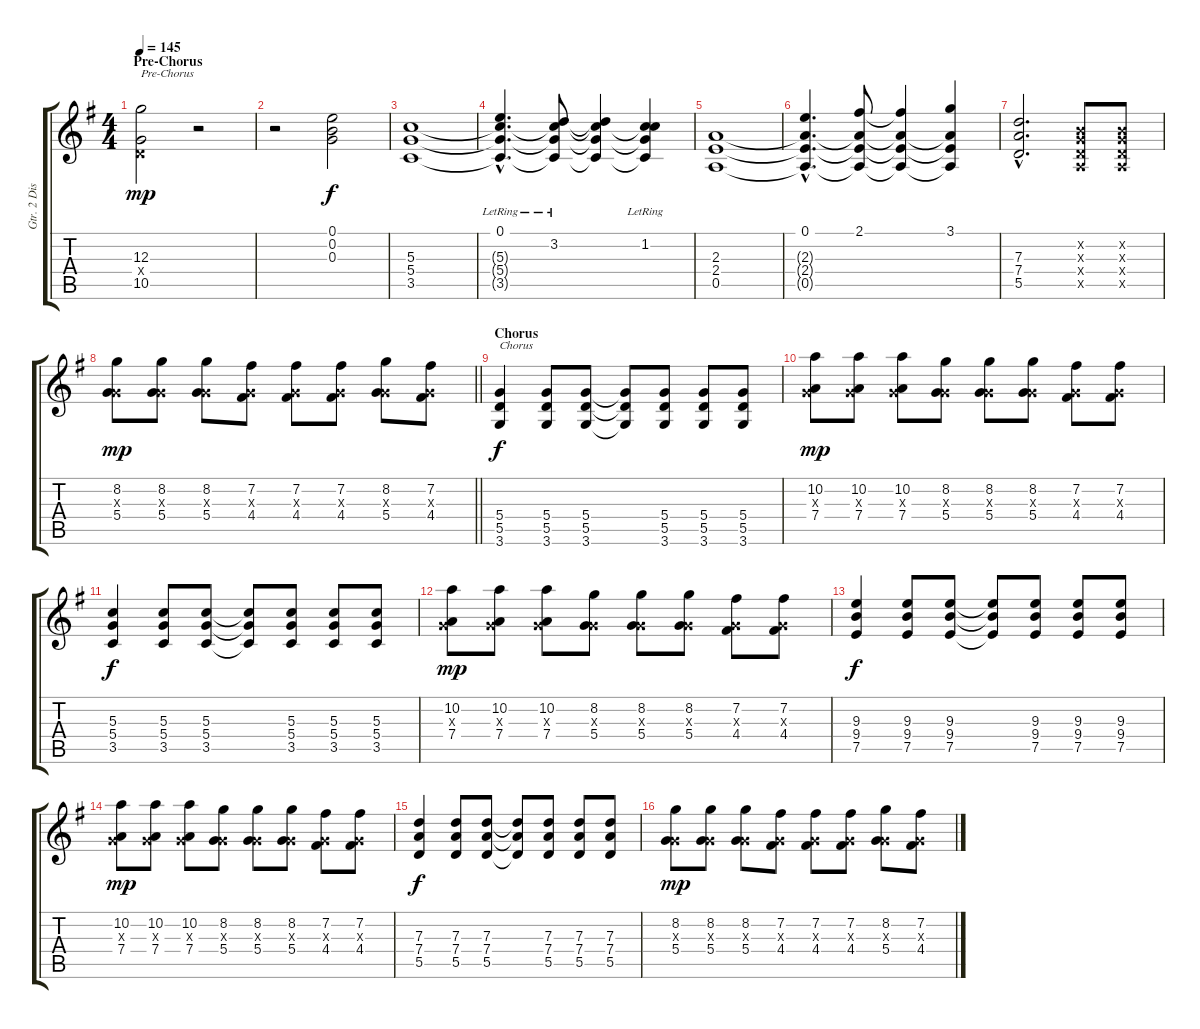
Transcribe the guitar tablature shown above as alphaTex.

\track ("Gtr. 2 Distortion" "Gtr. 2 Dis") {instrument distortionguitar}
\staff {score tabs}
\tuning (E4 B3 G3 D3 A2 E2) {hide}
\ts (4 4)
\section ("" "Pre-Chorus")
\tempo 145
\clef g2
\ks g
(12.3 0.4{x} 10.5).2{txt "Pre-Chorus" dy mp} r.2 |
r.2 (0.1 0.2 0.3).2{dy f} |
(5.3 5.4 3.5).1 |
(0.1{hac lr} 5.3{hac t} 5.4{hac t} 3.5{hac t}).4{d} (3.2{lr} 5.3{t} 5.4{t} 3.5{t}).8 (3.2{t} 5.3{t} 5.4{t} 3.5{t}).4 (1.2{lr} 5.3{t} 5.4{t} 3.5{t}).4 |
(2.3 2.4 0.5).1 |
(0.1{hac} 2.3{hac t} 2.4{hac t} 0.5{hac t}).4{d} (2.1 2.3{t} 2.4{t} 0.5{t}).8 (2.1{t} 2.3{t} 2.4{t} 0.5{t}).4 (3.1 2.3{t} 2.4{t} 0.5{t}).4 |
(7.3{hac} 7.4{hac} 5.5{hac}).2{d} (0.2{x} 0.3{x} 0.4{x} 0.5{x}).8 (0.2{x} 0.3{x} 0.4{x} 0.5{x}).8 |
\barLineRight lightlight
(8.2 0.3{x} 5.4).8{dy mp} (8.2 0.3{x} 5.4).8 (8.2 0.3{x} 5.4).8 (7.2 0.3{x} 4.4).8 (7.2 0.3{x} 4.4).8 (7.2 0.3{x} 4.4).8 (8.2 0.3{x} 5.4).8 (7.2 0.3{x} 4.4).8 |
\section ("" "Chorus")
(5.4 5.5 3.6).4{txt "Chorus" dy f} (5.4 5.5 3.6).8 (5.4 5.5 3.6).8 (5.4{t} 5.5{t} 3.6{t}).8 (5.4 5.5 3.6).8 (5.4 5.5 3.6).8 (5.4 5.5 3.6).8 |
(10.2 0.3{x} 7.4).8{dy mp} (10.2 0.3{x} 7.4).8 (10.2 0.3{x} 7.4).8 (8.2 0.3{x} 5.4).8 (8.2 0.3{x} 5.4).8 (8.2 0.3{x} 5.4).8 (7.2 0.3{x} 4.4).8 (7.2 0.3{x} 4.4).8 |
(5.3 5.4 3.5).4{dy f} (5.3 5.4 3.5).8 (5.3 5.4 3.5).8 (5.3{t} 5.4{t} 3.5{t}).8 (5.3 5.4 3.5).8 (5.3 5.4 3.5).8 (5.3 5.4 3.5).8 |
(10.2 0.3{x} 7.4).8{dy mp} (10.2 0.3{x} 7.4).8 (10.2 0.3{x} 7.4).8 (8.2 0.3{x} 5.4).8 (8.2 0.3{x} 5.4).8 (8.2 0.3{x} 5.4).8 (7.2 0.3{x} 4.4).8 (7.2 0.3{x} 4.4).8 |
(9.3 9.4 7.5).4{dy f} (9.3 9.4 7.5).8 (9.3 9.4 7.5).8 (9.3{t} 9.4{t} 7.5{t}).8 (9.3 9.4 7.5).8 (9.3 9.4 7.5).8 (9.3 9.4 7.5).8 |
(10.2 0.3{x} 7.4).8{dy mp} (10.2 0.3{x} 7.4).8 (10.2 0.3{x} 7.4).8 (8.2 0.3{x} 5.4).8 (8.2 0.3{x} 5.4).8 (8.2 0.3{x} 5.4).8 (7.2 0.3{x} 4.4).8 (7.2 0.3{x} 4.4).8 |
(7.3 7.4 5.5).4{dy f} (7.3 7.4 5.5).8 (7.3 7.4 5.5).8 (7.3{t} 7.4{t} 5.5{t}).8 (7.3 7.4 5.5).8 (7.3 7.4 5.5).8 (7.3 7.4 5.5).8 |
(8.2 0.3{x} 5.4).8{dy mp} (8.2 0.3{x} 5.4).8 (8.2 0.3{x} 5.4).8 (7.2 0.3{x} 4.4).8 (7.2 0.3{x} 4.4).8 (7.2 0.3{x} 4.4).8 (8.2 0.3{x} 5.4).8 (7.2 0.3{x} 4.4).8
